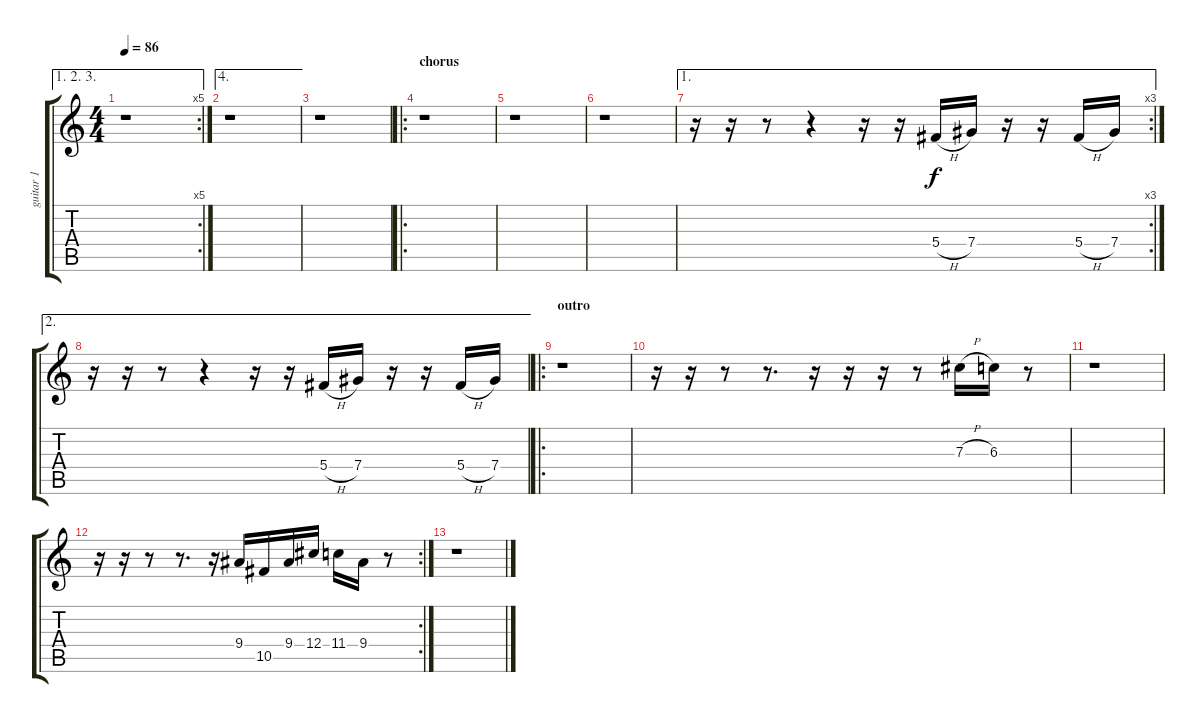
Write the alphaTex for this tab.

\track ("guitar 1" "guitar 1") {instrument distortionguitar}
\staff {score tabs}
\tuning (Eb4 Bb3 Gb3 Db3 Ab2 Eb2) {hide}
\ae (1 2 3)
\rc 5
\ts (4 4)
\tempo 86
\clef g2
\ks c
r.1{dy f} |
\ae 4
r.1 |
r.1 |
\ro
\section ("" "chorus")
r.1 |
r.1 |
r.1 |
\ae 1
\rc 3
r.16 r.16 r.8 r.4 r.16 r.16 5.4{h}.16 7.4.16 r.16 r.16 5.4{h}.16 7.4.16 |
\ae 2
r.16 r.16 r.8 r.4 r.16 r.16 5.4{h}.16 7.4.16 r.16 r.16 5.4{h}.16 7.4.16 |
\ro
\section ("" "outro")
r.1 |
r.16 r.16 r.8 r.8{d} r.16 r.16 r.16 r.8 7.3{h}.16 6.3.16 r.8 |
r.1 |
\rc 2
r.16 r.16 r.8 r.8{d} r.16 9.4.16 10.5.16 9.4.16 12.4.16 11.4.16 9.4.16 r.8 |
r.1
